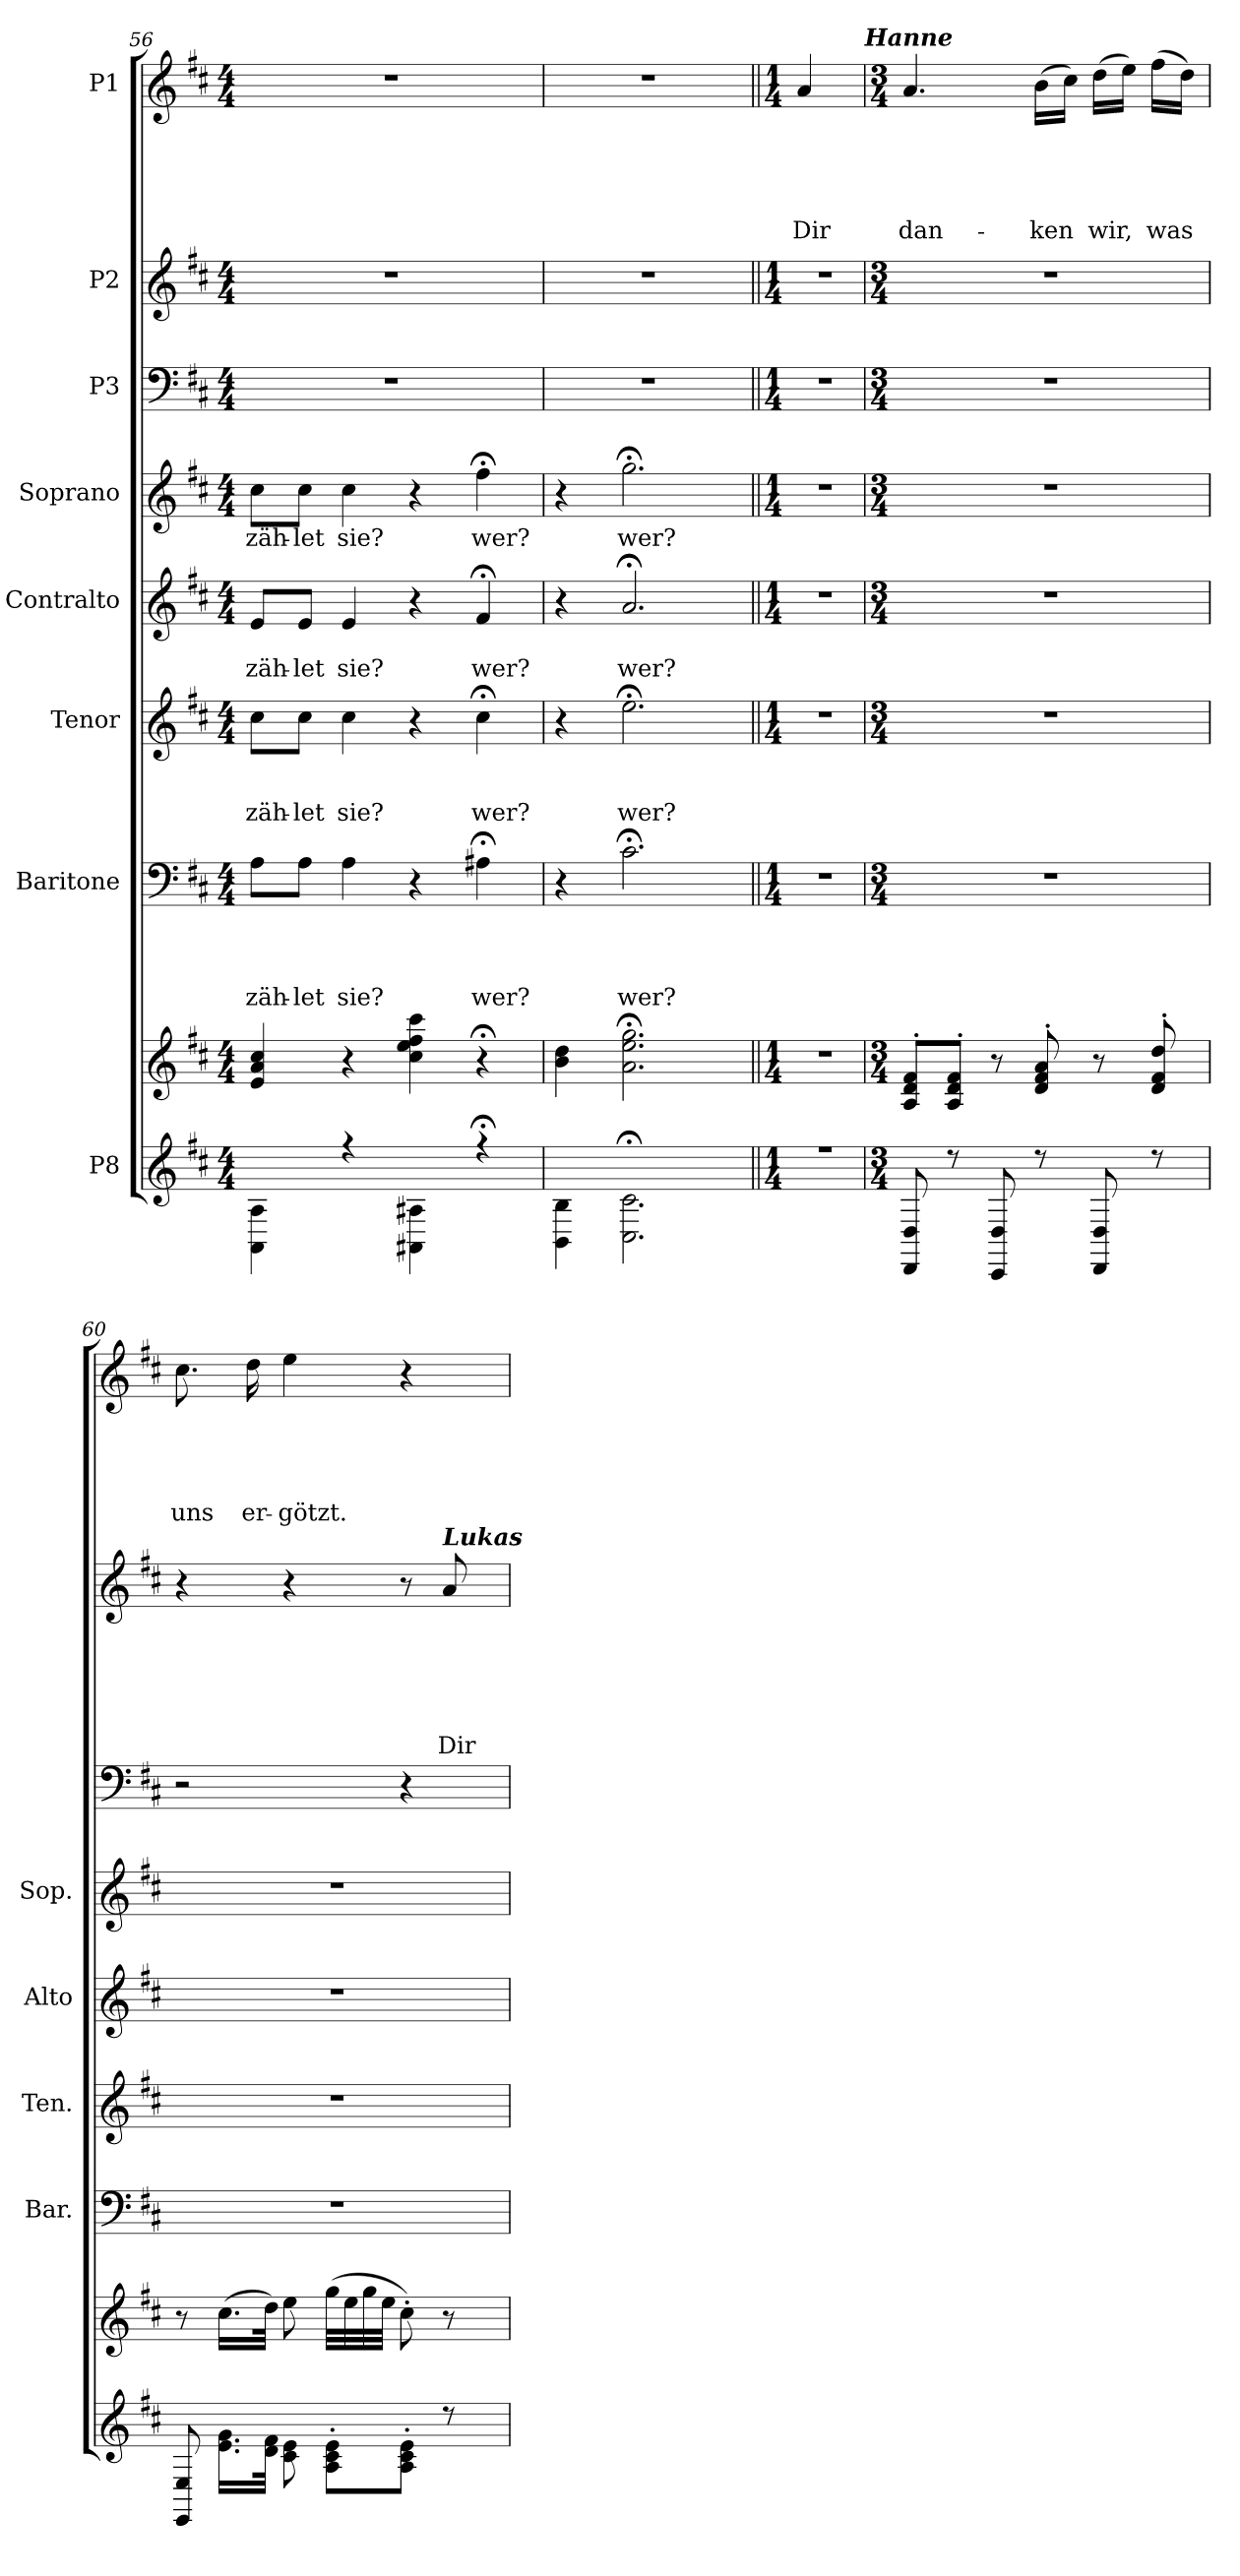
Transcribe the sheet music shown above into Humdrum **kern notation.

**kern	**kern	**kern	**text	**text	**text	**text	**kern	**text	**text	**text	**kern	**text	**text	**kern	**text	**kern	**kern	**text	**text	**text	**text	**text	**text	**kern	**text	**text	**text	**text	**text
*part8	*part8	*part7	*part7	*part7	*part7	*part7	*part6	*part6	*part6	*part6	*part5	*part5	*part5	*part4	*part4	*part3	*part2	*part2	*part2	*part2	*part2	*part2	*part2	*part1	*part1	*part1	*part1	*part1	*part1
*staff9	*staff8	*staff7	*staff7	*staff7	*staff7	*staff7	*staff6	*staff6	*staff6	*staff6	*staff5	*staff5	*staff5	*staff4	*staff4	*staff3	*staff2	*staff2	*staff2	*staff2	*staff2	*staff2	*staff2	*staff1	*staff1	*staff1	*staff1	*staff1	*staff1
*I"P8	*	*I"Baritone	*	*	*	*	*I"Tenor	*	*	*	*I"Contralto	*	*	*I"Soprano	*	*I"P3	*I"P2	*	*	*	*	*	*	*I"P1	*	*	*	*	*
*	*	*I'Bar.	*	*	*	*	*I'Ten.	*	*	*	*I'Alto	*	*	*I'Sop.	*	*	*	*	*	*	*	*	*	*	*	*	*	*	*
!!LO:PB:g=z
*clefG2	*clefG2	*clefF4	*	*	*	*	*clefG2	*	*	*	*clefG2	*	*	*clefG2	*	*clefF4	*clefG2	*	*	*	*	*	*	*clefG2	*	*	*	*	*
*	*	*	*	*	*	*	*ITrd7c12	*	*	*	*	*	*	*	*	*	*ITrd7c12	*	*	*	*	*	*	*	*	*	*	*	*
*k[f#c#]	*k[f#c#]	*k[f#c#]	*	*	*	*	*k[f#c#]	*	*	*	*k[f#c#]	*	*	*k[f#c#]	*	*k[f#c#]	*k[f#c#]	*	*	*	*	*	*	*k[f#c#]	*	*	*	*	*
*D:	*D:	*D:	*	*	*	*	*D:	*	*	*	*D:	*	*	*D:	*	*D:	*D:	*	*	*	*	*	*	*D:	*	*	*	*	*
*M4/4	*M4/4	*M4/4	*	*	*	*	*M4/4	*	*	*	*M4/4	*	*	*M4/4	*	*M4/4	*M4/4	*	*	*	*	*	*	*M4/4	*	*	*	*	*
=56	=56	=56	=56	=56	=56	=56	=56	=56	=56	=56	=56	=56	=56	=56	=56	=56	=56	=56	=56	=56	=56	=56	=56	=56	=56	=56	=56	=56	=56
*^	*^	*	*	*	*	*	*	*	*	*	*	*	*	*	*	*	*	*	*	*	*	*	*	*	*	*	*	*	*
*	*	*	*^	*	*	*	*	*	*	*	*	*	*	*	*	*	*	*	*	*	*	*	*	*	*	*	*	*	*	*	*
!	!	!	!	!	!	!	!	!	!LO:LY:b	!	!	!	!LO:LY:b	!	!	!LO:LY:b	!	!LO:LY:b	!	!	!	!	!	!	!	!	!	!	!	!	!	!
4AA\ 4A\	1ryy	1ryy	1ryy	4e/ 4a/ 4cc#/	8A\L	.	.	.	zäh-	8c#\L	.	.	zäh-	8e/L	.	zäh-	8cc#\L	zäh-	1r	1r	.	.	.	.	.	.	1r	.	.	.	.	.
!	!	!	!	!	!	!	!	!	!LO:LY:b	!	!	!	!LO:LY:b	!	!	!LO:LY:b	!	!LO:LY:b	!	!	!	!	!	!	!	!	!	!	!	!	!	!
.	.	.	.	.	8A\J	.	.	.	-let	8c#\J	.	.	-let	8e/J	.	-let	8cc#\J	-let	.	.	.	.	.	.	.	.	.	.	.	.	.	.
!	!	!	!	!	!	!	!	!	!LO:LY:b	!	!	!	!LO:LY:b	!	!	!LO:LY:b	!	!LO:LY:b	!	!	!	!	!	!	!	!	!	!	!	!	!	!
4r	.	.	.	4r	4A\	.	.	.	sie?	4c#\	.	.	sie?	4e/	.	sie?	4cc#\	sie?	.	.	.	.	.	.	.	.	.	.	.	.	.	.
4AA#X\ 4A#X\	.	.	.	4cc#\ 4ee\ 4ff#\ 4ccc#\	4r	.	.	.	.	4r	.	.	.	4r	.	.	4r	.	.	.	.	.	.	.	.	.	.	.	.	.	.	.
!	!	!	!	!	!	!	!	!	!LO:LY:b	!	!	!	!LO:LY:b	!	!	!LO:LY:b	!	!LO:LY:b	!	!	!	!	!	!	!	!	!	!	!	!	!	!
4r;<	.	.	.	4r;<	4A#X;<\	.	.	.	wer?	4c#;<\	.	.	wer?	4f#;</	.	wer?	4ff#;<\	wer?	.	.	.	.	.	.	.	.	.	.	.	.	.	.
=57	=57	=57	=57	=57	=57	=57	=57	=57	=57	=57	=57	=57	=57	=57	=57	=57	=57	=57	=57	=57	=57	=57	=57	=57	=57	=57	=57	=57	=57	=57	=57	=57
4BB\ 4B\	1ryy	1ryy	1ryy	4b\ 4dd\	4r	.	.	.	.	4r	.	.	.	4r	.	.	4r	.	1r	1r	.	.	.	.	.	.	1r	.	.	.	.	.
!	!	!	!	!	!	!	!	!	!LO:LY:b	!	!	!	!LO:LY:b	!	!	!LO:LY:b	!	!LO:LY:b	!	!	!	!	!	!	!	!	!	!	!	!	!	!
2.C#\;< 2.c#\;<	.	.	.	2.a\;< 2.ee\;< 2.gg\;<	2.c#;<\	.	.	.	wer?	2.e;<\	.	.	wer?	2.a;</	.	wer?	2.gg;<\	wer?	.	.	.	.	.	.	.	.	.	.	.	.	.	.
!!LO:PB:g=z
=58||	=58||	=58||	=58||	=58||	=58||	=58||	=58||	=58||	=58||	=58||	=58||	=58||	=58||	=58||	=58||	=58||	=58||	=58||	=58||	=58||	=58||	=58||	=58||	=58||	=58||	=58||	=58||	=58||	=58||	=58||	=58||	=58||
*M1/4	*	*M1/4	*	*	*M1/4	*	*	*	*	*M1/4	*	*	*	*M1/4	*	*	*M1/4	*	*M1/4	*M1/4	*	*	*	*	*	*	*M1/4	*	*	*	*	*
*	*	*MM90	*	*	*MM90	*	*	*	*	*MM90	*	*	*	*MM90	*	*	*MM90	*	*MM90	*MM90	*	*	*	*	*	*	*MM90	*	*	*	*	*
!	!	!	!	!	!	!	!	!	!	!	!	!	!	!	!	!	!	!	!	!	!	!	!	!	!	!	!	!	!	!	!	!LO:LY:b
4r	4ryy	4ryy	4ryy	4r	4r	.	.	.	.	4r	.	.	.	4r	.	.	4r	.	4r	4r	.	.	.	.	.	.	4a/	.	.	.	.	Dir
!	!	!	!	!	!	!	!	!	!	!	!	!	!	!	!	!	!	!	!	!	!	!	!	!	!	!	!LO:TX:a:Bi:t=Hanne	!	!	!	!	!
=59	=59	=59	=59	=59	=59	=59	=59	=59	=59	=59	=59	=59	=59	=59	=59	=59	=59	=59	=59	=59	=59	=59	=59	=59	=59	=59	=59	=59	=59	=59	=59	=59
*M3/4	*	*M3/4	*	*	*M3/4	*	*	*	*	*M3/4	*	*	*	*M3/4	*	*	*M3/4	*	*M3/4	*M3/4	*	*	*	*	*	*	*M3/4	*	*	*	*	*
!	!	!	!	!	!	!	!	!	!	!	!	!	!	!	!	!	!	!	!	!	!	!	!	!	!	!	!	!	!	!	!	!LO:LY:b
8DD/ 8D/	2.ryy	2.ryy	2.ryy	8A/'> 8d/'> 8f#/'>L	2.r	.	.	.	.	2.r	.	.	.	2.r	.	.	2.r	.	2.r	2.r	.	.	.	.	.	.	4.a/	.	.	.	.	dan-
8r	.	.	.	8A/'> 8d/'> 8f#/'>J	.	.	.	.	.	.	.	.	.	.	.	.	.	.	.	.	.	.	.	.	.	.	.	.	.	.	.	.
8CC#/ 8D/	.	.	.	8r	.	.	.	.	.	.	.	.	.	.	.	.	.	.	.	.	.	.	.	.	.	.	.	.	.	.	.	.
!	!	!	!	!	!	!	!	!	!	!	!	!	!	!	!	!	!	!	!	!	!	!	!	!	!	!	!	!	!	!	!	!LO:LY:b
8r	.	.	.	8d/'> 8f#/'> 8a/'>	.	.	.	.	.	.	.	.	.	.	.	.	.	.	.	.	.	.	.	.	.	.	(>16b\LL	.	.	.	.	-ken
.	.	.	.	.	.	.	.	.	.	.	.	.	.	.	.	.	.	.	.	.	.	.	.	.	.	.	16cc#\JJ)	.	.	.	.	.
!	!	!	!	!	!	!	!	!	!	!	!	!	!	!	!	!	!	!	!	!	!	!	!	!	!	!	!	!	!	!	!	!LO:LY:b
8DD/ 8D/	.	.	.	8r	.	.	.	.	.	.	.	.	.	.	.	.	.	.	.	.	.	.	.	.	.	.	(>16dd\LL	.	.	.	.	wir,
.	.	.	.	.	.	.	.	.	.	.	.	.	.	.	.	.	.	.	.	.	.	.	.	.	.	.	16ee\JJ)	.	.	.	.	.
!	!	!	!	!	!	!	!	!	!	!	!	!	!	!	!	!	!	!	!	!	!	!	!	!	!	!	!	!	!	!	!	!LO:LY:b
8r	.	.	.	8d/'> 8f#/'> 8dd/'>	.	.	.	.	.	.	.	.	.	.	.	.	.	.	.	.	.	.	.	.	.	.	(>16ff#\LL	.	.	.	.	was
.	.	.	.	.	.	.	.	.	.	.	.	.	.	.	.	.	.	.	.	.	.	.	.	.	.	.	16dd\JJ)	.	.	.	.	.
=60	=60	=60	=60	=60	=60	=60	=60	=60	=60	=60	=60	=60	=60	=60	=60	=60	=60	=60	=60	=60	=60	=60	=60	=60	=60	=60	=60	=60	=60	=60	=60	=60
!	!	!	!	!	!	!	!	!	!	!	!	!	!	!	!	!	!	!	!	!	!	!	!	!	!	!	!	!	!	!	!	!LO:LY:b
8EE/ 8E/	2.ryy	2.ryy	2.ryy	8r	2.r	.	.	.	.	2.r	.	.	.	2.r	.	.	2.r	.	2r	4r	.	.	.	.	.	.	8.cc#\	.	.	.	.	uns
16.e\ 16.g\LL	.	.	.	(>16.cc#\LL	.	.	.	.	.	.	.	.	.	.	.	.	.	.	.	.	.	.	.	.	.	.	.	.	.	.	.	.
!	!	!	!	!	!	!	!	!	!	!	!	!	!	!	!	!	!	!	!	!	!	!	!	!	!	!	!	!	!	!	!	!LO:LY:b
.	.	.	.	.	.	.	.	.	.	.	.	.	.	.	.	.	.	.	.	.	.	.	.	.	.	.	16dd\	.	.	.	.	er-
32d\ 32f#\JJk	.	.	.	32dd\JJk)	.	.	.	.	.	.	.	.	.	.	.	.	.	.	.	.	.	.	.	.	.	.	.	.	.	.	.	.
!	!	!	!	!	!	!	!	!	!	!	!	!	!	!	!	!	!	!	!	!	!	!	!	!	!	!	!	!	!	!	!	!LO:LY:b
8c#\ 8e\	.	.	.	8ee\	.	.	.	.	.	.	.	.	.	.	.	.	.	.	.	4r	.	.	.	.	.	.	4ee\	.	.	.	.	-götzt.
8A\'< 8c#\'< 8e\'<L	.	.	.	(>32gg\LLL	.	.	.	.	.	.	.	.	.	.	.	.	.	.	.	.	.	.	.	.	.	.	.	.	.	.	.	.
.	.	.	.	32ee\	.	.	.	.	.	.	.	.	.	.	.	.	.	.	.	.	.	.	.	.	.	.	.	.	.	.	.	.
.	.	.	.	32gg\	.	.	.	.	.	.	.	.	.	.	.	.	.	.	.	.	.	.	.	.	.	.	.	.	.	.	.	.
.	.	.	.	32ee\JJJ	.	.	.	.	.	.	.	.	.	.	.	.	.	.	.	.	.	.	.	.	.	.	.	.	.	.	.	.
8A\'> 8c#\'> 8e\'>J	.	.	.	8cc#'>\)	.	.	.	.	.	.	.	.	.	.	.	.	.	.	4r	8r	.	.	.	.	.	.	4r	.	.	.	.	.
!	!	!	!	!	!	!	!	!	!	!	!	!	!	!	!	!	!	!	!	!LO:TX:a:Bi:t=Lukas	!	!	!	!	!	!	!	!	!	!	!	!
!	!	!	!	!	!	!	!	!	!	!	!	!	!	!	!	!	!	!	!	!	!	!	!	!	!	!LO:LY:b	!	!	!	!	!	!
8r	.	.	.	8r	.	.	.	.	.	.	.	.	.	.	.	.	.	.	.	8A/	.	.	.	.	.	Dir	.	.	.	.	.	.
*v	*v	*	*	*	*	*	*	*	*	*	*	*	*	*	*	*	*	*	*	*	*	*	*	*	*	*	*	*	*	*	*	*
*	*v	*v	*v	*	*	*	*	*	*	*	*	*	*	*	*	*	*	*	*	*	*	*	*	*	*	*	*	*	*	*	*
=	=	=	=	=	=	=	=	=	=	=	=	=	=	=	=	=	=	=	=	=	=	=	=	=	=	=	=	=	=
*-	*-	*-	*-	*-	*-	*-	*-	*-	*-	*-	*-	*-	*-	*-	*-	*-	*-	*-	*-	*-	*-	*-	*-	*-	*-	*-	*-	*-	*-
